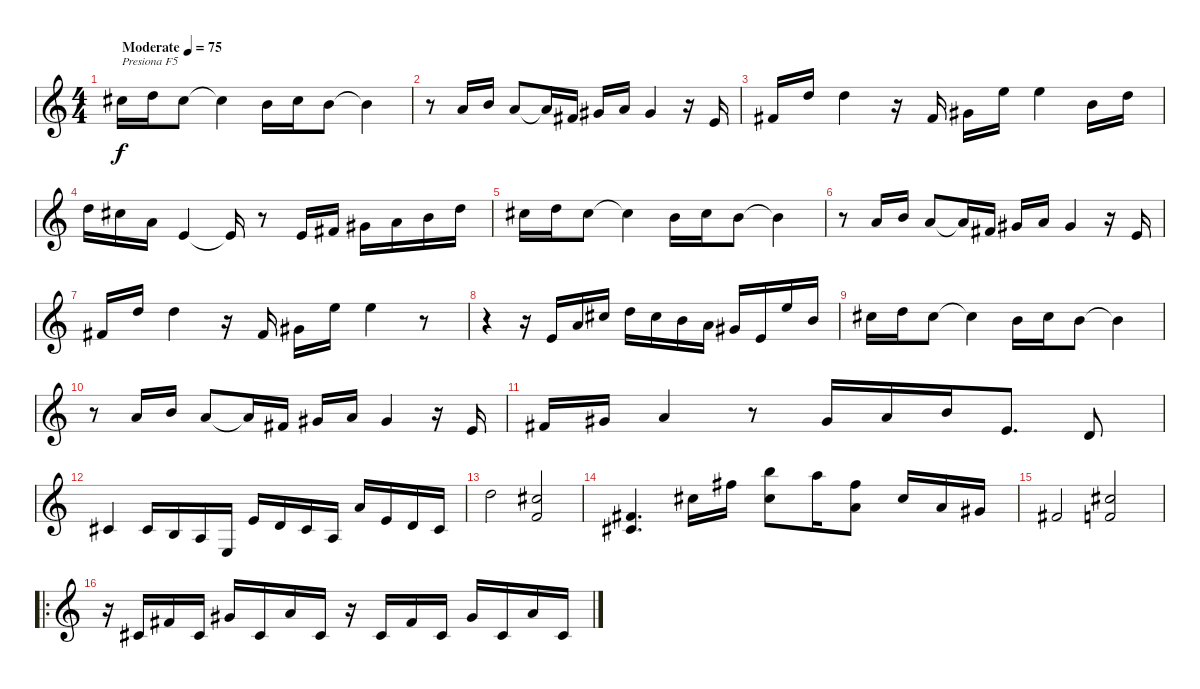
\track "" {instrument brightacousticpiano}
\staff {score}
\tuning (E4 B3 G3 D3 A2 E2) {hide}
\ts (4 4)
\tempo (75 "Moderate")
\clef g2
\ks c
9.1.16{txt "Presiona F5" dy f instrument brightacousticpiano} 10.1.16 9.1.8 9.1{t}.4 7.1.16 9.1.16 7.1.8 7.1{t}.4 |
r.8 5.1.16 12.2.16 5.1.8 5.1{t}.16 2.1.16 4.1.16{beam merge} 5.1.16 4.1.4 r.16 0.1.16 |
2.1.16 10.1.16 10.1.4 r.16 2.1.16 4.1.16 12.1.16 12.1.4 7.1.16 10.1.16 |
10.1.16 9.1.16 5.1.16 0.1.4 0.1{t}.16 r.8 0.1.16 2.1.16 4.1.16 5.1.16 7.1.16 10.1.16 |
9.1.16 10.1.16 9.1.8 9.1{t}.4 7.1.16 9.1.16 7.1.8 7.1{t}.4 |
r.8 5.1.16 12.2.16 5.1.8 5.1{t}.16 2.1.16 4.1.16{beam merge} 5.1.16 4.1.4 r.16 0.1.16 |
2.1.16 10.1.16 10.1.4 r.16 2.1.16 4.1.16 12.1.16 12.1.4 r.8 |
r.4 r.16 0.1.16 5.1.16 9.1.16 10.1.16 9.1.16 7.1.16 5.1.16 4.1.16 0.1.16 12.1.16 7.1.16 |
9.1.16 10.1.16 9.1.8 9.1{t}.4 7.1.16 9.1.16 7.1.8 7.1{t}.4 |
r.8 5.1.16 12.2.16 5.1.8 5.1{t}.16 2.1.16 4.1.16{beam merge} 5.1.16 4.1.4 r.16 0.1.16 |
2.1.16 4.1.16 5.1.4 r.8 4.1.16 5.1.16 7.1.16 0.1.8{d} 3.2.8 |
2.2.4 2.2.16 0.2.16 2.3.16 2.4.16 0.1.16 3.2.16 2.2.16 2.3.16 5.1.16 0.1.16 3.2.16 2.2.16 |
10.1.2 (1.1 14.2).2 |
(2.1 2.2).4{d} 9.1.16 14.1.16 (19.1 14.2).8 17.1.16 (14.1 10.2).8 9.1.16 5.1.16 4.1.16 |
2.1.2 (1.1 18.3).2 |
\ro
r.16 2.2.16 2.1.16 2.2.16 4.1.16 2.2.16 5.1.16 2.2.16 r.16 2.2.16 2.1.16 2.2.16 4.1.16 2.2.16 5.1.16 2.2.16
